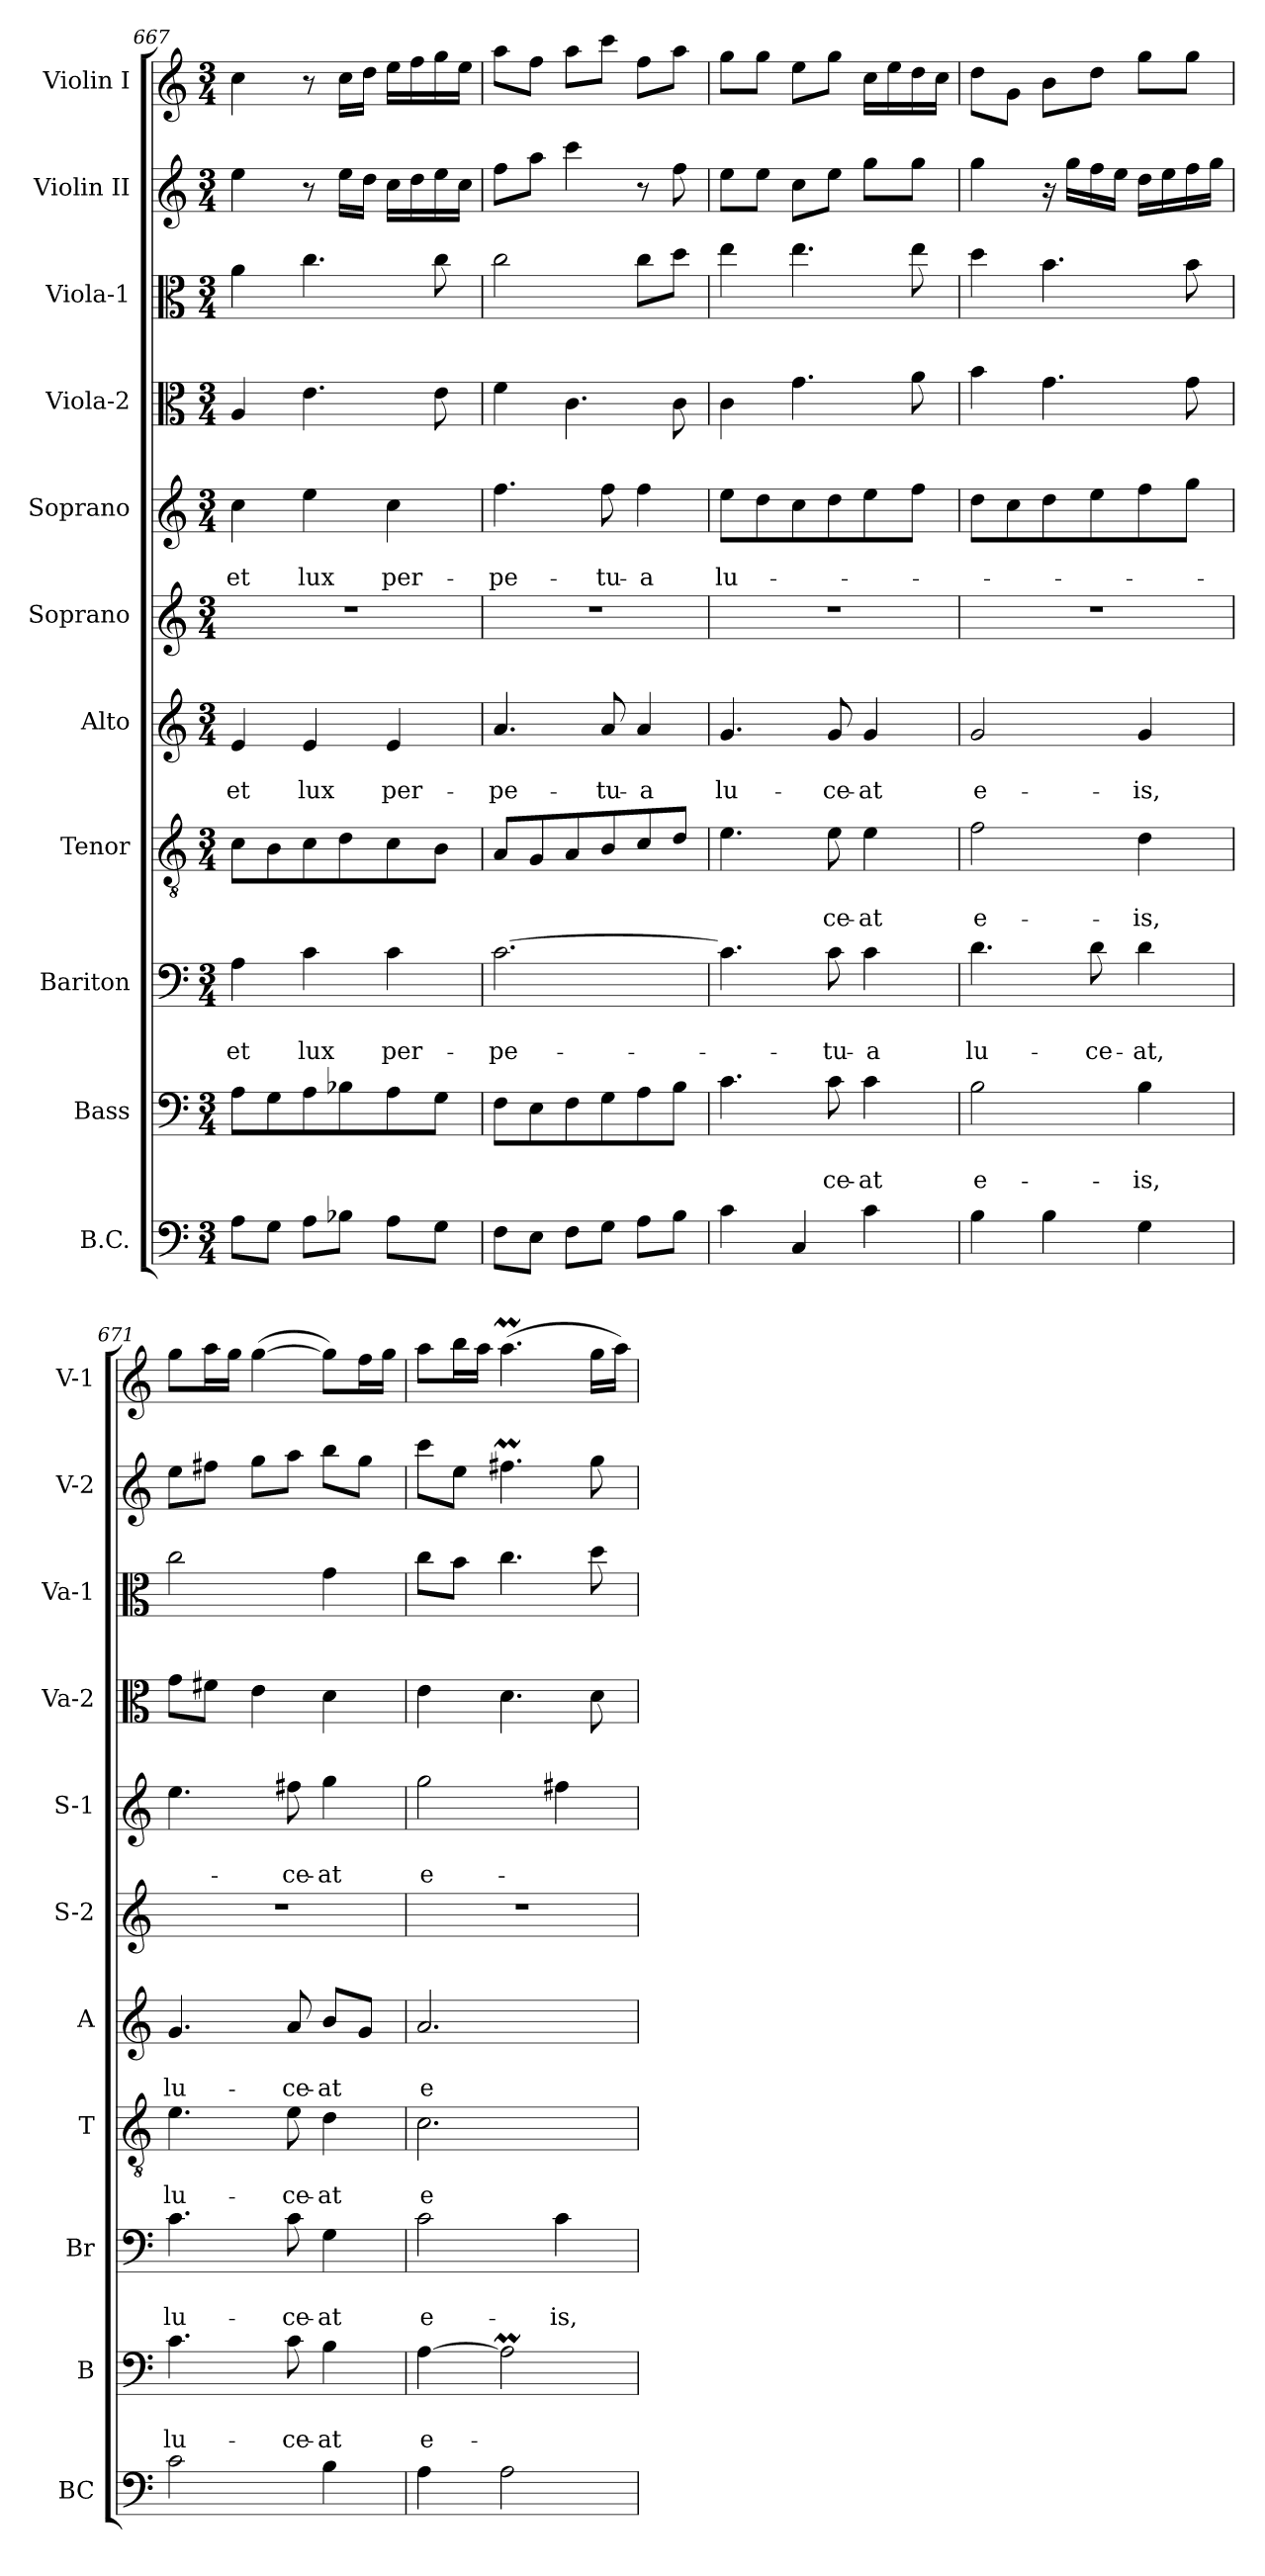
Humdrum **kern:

**kern	**kern	**text	**text	**kern	**text	**text	**kern	**text	**text	**kern	**text	**text	**kern	**kern	**text	**text	**kern	**kern	**kern	**kern
*part11	*part10	*part10	*part10	*part9	*part9	*part9	*part8	*part8	*part8	*part7	*part7	*part7	*part6	*part5	*part5	*part5	*part4	*part3	*part2	*part1
*staff11	*staff10	*staff10	*staff10	*staff9	*staff9	*staff9	*staff8	*staff8	*staff8	*staff7	*staff7	*staff7	*staff6	*staff5	*staff5	*staff5	*staff4	*staff3	*staff2	*staff1
*I"B.C.	*I"Bass	*	*	*I"Bariton	*	*	*I"Tenor	*	*	*I"Alto	*	*	*I"Soprano	*I"Soprano	*	*	*I"Viola-2	*I"Viola-1	*I"Violin II	*I"Violin I
*I'BC	*I'B	*	*	*I'Br	*	*	*I'T	*	*	*I'A	*	*	*I'S-2	*I'S-1	*	*	*I'Va-2	*I'Va-1	*I'V-2	*I'V-1
*clefF4	*clefF4	*	*	*clefF4	*	*	*clefGv2	*	*	*clefG2	*	*	*clefG2	*clefG2	*	*	*clefC3	*clefC3	*clefG2	*clefG2
*k[]	*k[]	*	*	*k[]	*	*	*k[]	*	*	*k[]	*	*	*k[]	*k[]	*	*	*k[]	*k[]	*k[]	*k[]
*C:	*C:	*	*	*C:	*	*	*C:	*	*	*C:	*	*	*C:	*C:	*	*	*C:	*C:	*C:	*C:
*M3/4	*M3/4	*	*	*M3/4	*	*	*M3/4	*	*	*M3/4	*	*	*M3/4	*M3/4	*	*	*M3/4	*M3/4	*M3/4	*M3/4
=667	=667	=667	=667	=667	=667	=667	=667	=667	=667	=667	=667	=667	=667	=667	=667	=667	=667	=667	=667	=667
!	!	!	!	!	!	!LO:LY:b	!	!	!	!	!	!LO:LY:b	!	!	!	!LO:LY:b	!	!	!	!
8A\L	8A\L	.	.	4A\	.	et	8c\L	.	.	4e/	.	et	2.r	4cc\	.	et	4A/	4a\	4ee\	4cc\
8G\J	8G\	.	.	.	.	.	8B\	.	.	.	.	.	.	.	.	.	.	.	.	.
!	!	!	!	!	!	!LO:LY:b	!	!	!	!	!	!LO:LY:b	!	!	!	!LO:LY:b	!	!	!	!
8A\L	8A\	.	.	4c\	.	lux	8c\	.	.	4e/	.	lux	.	4ee\	.	lux	4.e\	4.cc\	8r	8r
8B-X\J	8B-X\	.	.	.	.	.	8d\	.	.	.	.	.	.	.	.	.	.	.	16ee\LL	16cc\LL
.	.	.	.	.	.	.	.	.	.	.	.	.	.	.	.	.	.	.	16dd\JJ	16dd\JJ
!	!	!	!	!	!	!LO:LY:b	!	!	!	!	!	!LO:LY:b	!	!	!	!LO:LY:b	!	!	!	!
8A\L	8A\	.	.	4c\	.	per-	8c\	.	.	4e/	.	per-	.	4cc\	.	per-	.	.	16cc\LL	16ee\LL
.	.	.	.	.	.	.	.	.	.	.	.	.	.	.	.	.	.	.	16dd\	16ff\
8G\J	8G\J	.	.	.	.	.	8B\J	.	.	.	.	.	.	.	.	.	8e\	8cc\	16ee\	16gg\
.	.	.	.	.	.	.	.	.	.	.	.	.	.	.	.	.	.	.	16cc\JJ	16ee\JJ
=668	=668	=668	=668	=668	=668	=668	=668	=668	=668	=668	=668	=668	=668	=668	=668	=668	=668	=668	=668	=668
!	!	!	!	!	!	!LO:LY:b	!	!	!	!	!	!LO:LY:b	!	!	!	!LO:LY:b	!	!	!	!
8F\L	8F\L	.	.	[2.c\	.	-pe-	8A/L	.	.	4.a/	.	-pe-	2.r	4.ff\	.	-pe-	4f\	2cc\	8ff\L	8aa\L
8E\J	8E\	.	.	.	.	.	8G/	.	.	.	.	.	.	.	.	.	.	.	8aa\J	8ff\J
8F\L	8F\	.	.	.	.	.	8A/	.	.	.	.	.	.	.	.	.	4.c\	.	4ccc\	8aa\L
!	!	!	!	!	!	!	!	!	!	!	!	!LO:LY:b	!	!	!	!LO:LY:b	!	!	!	!
8G\J	8G\	.	.	.	.	.	8B/	.	.	8a/	.	-tu-	.	8ff\	.	-tu-	.	.	.	8ccc\J
!	!	!	!	!	!	!	!	!	!	!	!	!LO:LY:b	!	!	!	!LO:LY:b	!	!	!	!
8A\L	8A\	.	.	.	.	.	8c/	.	.	4a/	.	-a	.	4ff\	.	-a	.	8cc\L	8r	8ff\L
8B\J	8B\J	.	.	.	.	.	8d/J	.	.	.	.	.	.	.	.	.	8c\	8dd\J	8ff\	8aa\J
=669	=669	=669	=669	=669	=669	=669	=669	=669	=669	=669	=669	=669	=669	=669	=669	=669	=669	=669	=669	=669
!	!	!	!	!	!	!	!	!	!	!	!	!LO:LY:b	!	!	!	!LO:LY:b	!	!	!	!
4c\	4.c\	.	.	4.c\]	.	.	4.e\	.	.	4.g/	.	lu-	2.r	8ee\L	.	lu-	4c\	4ee\	8ee\L	8gg\L
.	.	.	.	.	.	.	.	.	.	.	.	.	.	8dd\	.	.	.	.	8ee\J	8gg\J
4C/	.	.	.	.	.	.	.	.	.	.	.	.	.	8cc\	.	.	4.g\	4.ee\	8cc\L	8ee\L
!	!	!	!LO:LY:b	!	!	!LO:LY:b	!	!	!LO:LY:b	!	!	!LO:LY:b	!	!	!	!	!	!	!	!
.	8c\	.	-ce-	8c\	.	-tu-	8e\	.	-ce-	8g/	.	-ce-	.	8dd\	.	.	.	.	8ee\J	8gg\J
!	!	!	!LO:LY:b	!	!	!LO:LY:b	!	!	!LO:LY:b	!	!	!LO:LY:b	!	!	!	!	!	!	!	!
4c\	4c\	.	-at	4c\	.	-a	4e\	.	-at	4g/	.	-at	.	8ee\	.	.	.	.	8gg\L	16cc\LL
.	.	.	.	.	.	.	.	.	.	.	.	.	.	.	.	.	.	.	.	16ee\
.	.	.	.	.	.	.	.	.	.	.	.	.	.	8ff\J	.	.	8a\	8ee\	8gg\J	16dd\
.	.	.	.	.	.	.	.	.	.	.	.	.	.	.	.	.	.	.	.	16cc\JJ
=670	=670	=670	=670	=670	=670	=670	=670	=670	=670	=670	=670	=670	=670	=670	=670	=670	=670	=670	=670	=670
!	!	!	!LO:LY:b	!	!	!LO:LY:b	!	!	!LO:LY:b	!	!	!LO:LY:b	!	!	!	!	!	!	!	!
4B\	2B\	.	e-	4.d\	.	lu-	2f\	.	e-	2g/	.	e-	2.r	8dd\L	.	.	4b\	4dd\	4gg\	8dd\L
.	.	.	.	.	.	.	.	.	.	.	.	.	.	8cc\	.	.	.	.	.	8g\J
4B\	.	.	.	.	.	.	.	.	.	.	.	.	.	8dd\	.	.	4.g\	4.b\	16r	8b\L
.	.	.	.	.	.	.	.	.	.	.	.	.	.	.	.	.	.	.	16gg\LL	.
!	!	!	!	!	!	!LO:LY:b	!	!	!	!	!	!	!	!	!	!	!	!	!	!
.	.	.	.	8d\	.	-ce-	.	.	.	.	.	.	.	8ee\	.	.	.	.	16ff\	8dd\J
.	.	.	.	.	.	.	.	.	.	.	.	.	.	.	.	.	.	.	16ee\JJ	.
!	!	!	!LO:LY:b	!	!	!LO:LY:b	!	!	!LO:LY:b	!	!	!LO:LY:b	!	!	!	!	!	!	!	!
4G\	4B\	.	-is,	4d\	.	-at,	4d\	.	-is,	4g/	.	-is,	.	8ff\	.	.	.	.	16dd\LL	8gg\L
.	.	.	.	.	.	.	.	.	.	.	.	.	.	.	.	.	.	.	16ee\	.
.	.	.	.	.	.	.	.	.	.	.	.	.	.	8gg\J	.	.	8g\	8b\	16ff\	8gg\J
.	.	.	.	.	.	.	.	.	.	.	.	.	.	.	.	.	.	.	16gg\JJ	.
!!LO:PB:g=z
=671	=671	=671	=671	=671	=671	=671	=671	=671	=671	=671	=671	=671	=671	=671	=671	=671	=671	=671	=671	=671
!	!	!	!LO:LY:b	!	!	!LO:LY:b	!	!	!LO:LY:b	!	!	!LO:LY:b	!	!	!	!	!	!	!	!
2c\	4.c\	.	lu-	4.c\	.	lu-	4.e\	.	lu-	4.g/	.	lu-	2.r	4.ee\	.	.	8g\L	2cc\	8ee\L	8gg\L
.	.	.	.	.	.	.	.	.	.	.	.	.	.	.	.	.	8f#X\J	.	8ff#X\J	16aa\L
.	.	.	.	.	.	.	.	.	.	.	.	.	.	.	.	.	.	.	.	16gg\JJ
.	.	.	.	.	.	.	.	.	.	.	.	.	.	.	.	.	4e\	.	8gg\L	(>[4gg\
!	!	!	!LO:LY:b	!	!	!LO:LY:b	!	!	!LO:LY:b	!	!	!LO:LY:b	!	!	!	!LO:LY:b	!	!	!	!
.	8c\	.	-ce-	8c\	.	-ce-	8e\	.	-ce-	8a/	.	-ce-	.	8ff#X\	.	-ce-	.	.	8aa\J	.
!	!	!	!LO:LY:b	!	!	!LO:LY:b	!	!	!LO:LY:b	!	!	!LO:LY:b	!	!	!	!LO:LY:b	!	!	!	!
4B\	4B\	.	-at	4G\	.	-at	4d\	.	-at	8b/L	.	-at	.	4gg\	.	-at	4d\	4g\	8bb\L	8gg\L])
.	.	.	.	.	.	.	.	.	.	8g/J	.	.	.	.	.	.	.	.	8gg\J	16ff\L
.	.	.	.	.	.	.	.	.	.	.	.	.	.	.	.	.	.	.	.	16gg\JJ
=672	=672	=672	=672	=672	=672	=672	=672	=672	=672	=672	=672	=672	=672	=672	=672	=672	=672	=672	=672	=672
!	!	!	!LO:LY:b	!	!	!LO:LY:b	!	!	!LO:LY:b	!	!	!LO:LY:b	!	!	!	!LO:LY:b	!	!	!	!
4A\	[4A\	.	e-	2c\	.	e-	2.c\	.	e-	2.a/	.	e-	2.r	2gg\	.	e-	4e\	8cc\L	8ccc\L	8aa\L
.	.	.	.	.	.	.	.	.	.	.	.	.	.	.	.	.	.	8b\J	8ee\J	16bb\L
.	.	.	.	.	.	.	.	.	.	.	.	.	.	.	.	.	.	.	.	16aa\JJ
2A\	2AM\]	.	.	.	.	.	.	.	.	.	.	.	.	.	.	.	4.d\	4.cc\	4.ff#Xm\	(>4.aaM\
!	!	!	!	!	!	!LO:LY:b	!	!	!	!	!	!	!	!	!	!	!	!	!	!
.	.	.	.	4c\	.	-is,	.	.	.	.	.	.	.	4ff#X\	.	.	.	.	.	.
.	.	.	.	.	.	.	.	.	.	.	.	.	.	.	.	.	8d\	8dd\	8gg\	16gg\LL
.	.	.	.	.	.	.	.	.	.	.	.	.	.	.	.	.	.	.	.	16aa\JJ)
=	=	=	=	=	=	=	=	=	=	=	=	=	=	=	=	=	=	=	=	=
*-	*-	*-	*-	*-	*-	*-	*-	*-	*-	*-	*-	*-	*-	*-	*-	*-	*-	*-	*-	*-
